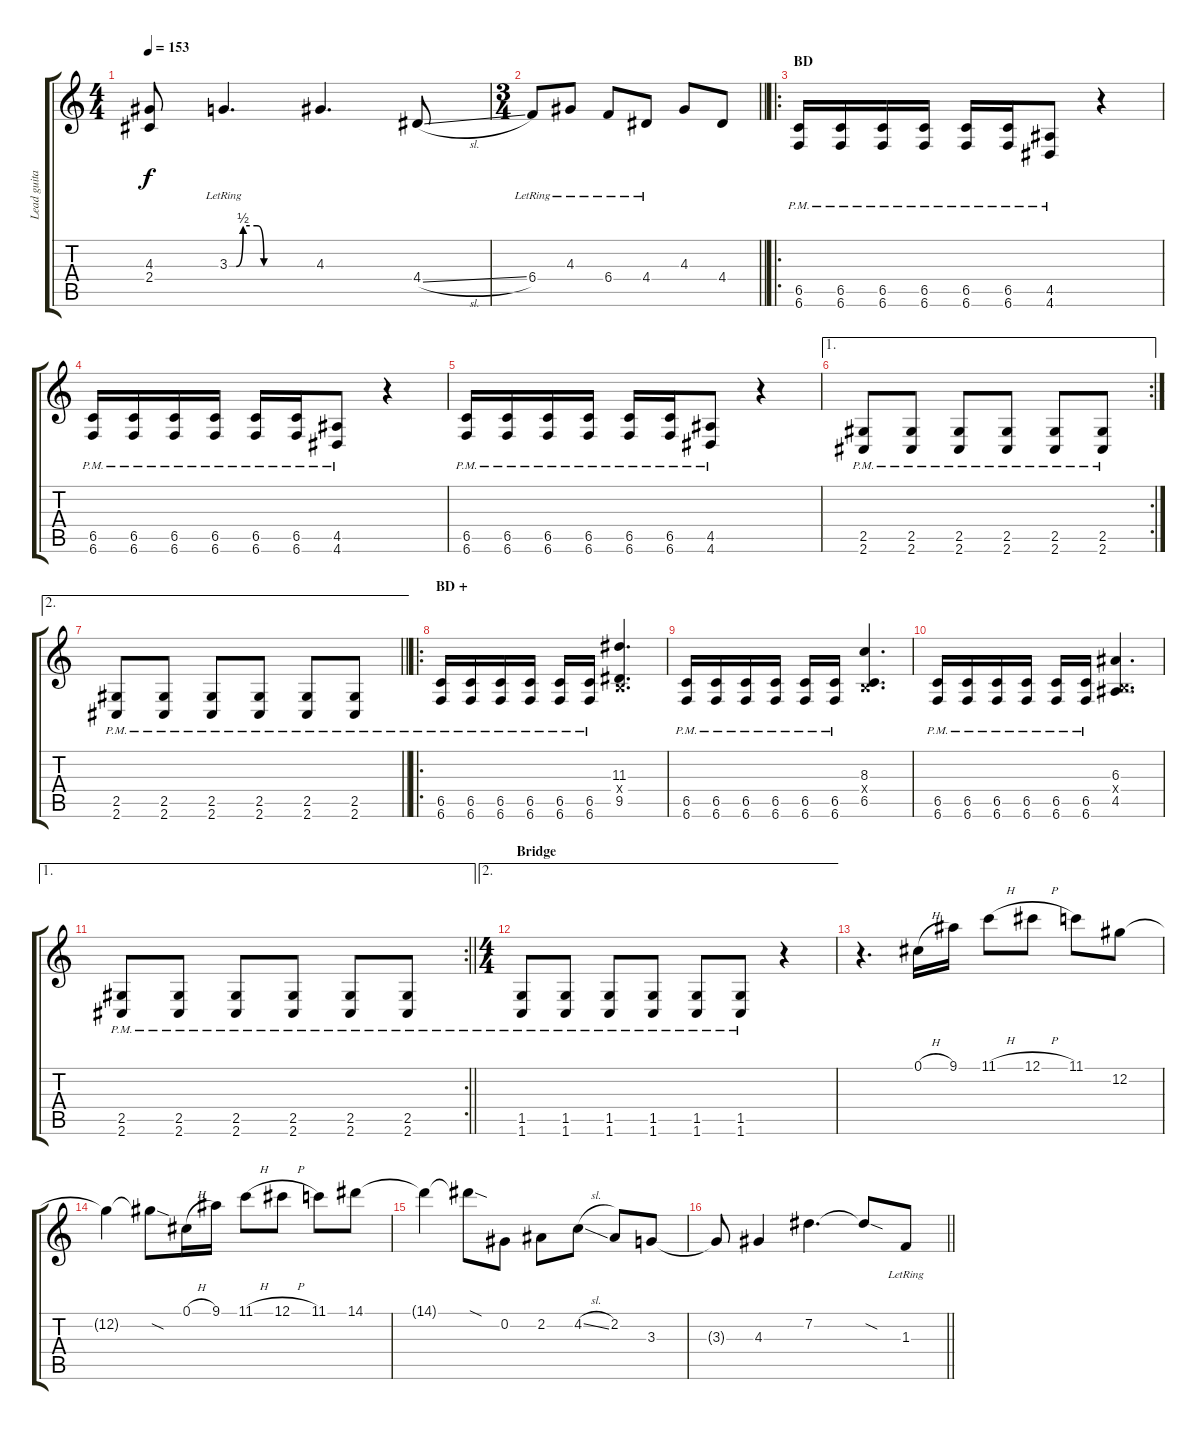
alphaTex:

\track ("Lead guitar" "Lead guita") {instrument distortionguitar}
\staff {score tabs}
\tuning (Db4 Ab3 E3 B2 Gb2 B1) {hide}
\ts (4 4)
\tempo 153
\clef g2
\ks c
(4.3{t} 2.4{t}).8{dy f} 3.3{be (custom 0 0 5 0 10 2 20 2 25 0 30 0 60 0) lr}.4{d} 4.3.4{d} 4.4{sl}.8 |
\ts (3 4)
\barLineRight lightlight
6.4{lr}.8 4.3{lr}.8 6.4{lr}.8 4.4{lr}.8 4.3.8 4.4.8 |
\ro
\section ("" "BD")
(6.5{pm} 6.6).16 (6.5{pm} 6.6).16 (6.5{pm} 6.6).16 (6.5{pm} 6.6).16 (6.5{pm} 6.6).16 (6.5{pm} 6.6).16 (4.5{pm} 4.6).8 r.4 |
(6.5{pm} 6.6).16 (6.5{pm} 6.6).16 (6.5{pm} 6.6).16 (6.5{pm} 6.6).16 (6.5{pm} 6.6).16 (6.5{pm} 6.6).16 (4.5{pm} 4.6).8 r.4 |
(6.5{pm} 6.6).16 (6.5{pm} 6.6).16 (6.5{pm} 6.6).16 (6.5{pm} 6.6).16 (6.5{pm} 6.6).16 (6.5{pm} 6.6).16 (4.5{pm} 4.6).8 r.4 |
\ae 1
\rc 2
(2.5{pm} 2.6).8 (2.5{pm} 2.6).8 (2.5{pm} 2.6).8 (2.5{pm} 2.6).8 (2.5{pm} 2.6).8 (2.5{pm} 2.6).8 |
\ae 2
\barLineRight lightlight
(2.5{pm} 2.6).8 (2.5{pm} 2.6).8 (2.5{pm} 2.6).8 (2.5{pm} 2.6).8 (2.5{pm} 2.6).8 (2.5{pm} 2.6).8 |
\ro
\section ("" "BD +")
(6.5{pm} 6.6).16 (6.5{pm} 6.6).16 (6.5{pm} 6.6).16 (6.5{pm} 6.6).16 (6.5{pm} 6.6).16 (6.5{pm} 6.6).16 (11.3 0.4{x} 9.5).4{d} |
(6.5{pm} 6.6).16 (6.5{pm} 6.6).16 (6.5{pm} 6.6).16 (6.5{pm} 6.6).16 (6.5{pm} 6.6).16 (6.5{pm} 6.6).16 (8.3 0.4{x} 6.5).4{d} |
(6.5{pm} 6.6).16 (6.5{pm} 6.6).16 (6.5{pm} 6.6).16 (6.5{pm} 6.6).16 (6.5{pm} 6.6).16 (6.5{pm} 6.6).16 (6.3 0.4{x} 4.5).4{d} |
\ae 1
\rc 2
\barLineRight lightlight
(2.5{pm} 2.6).8 (2.5{pm} 2.6).8 (2.5{pm} 2.6).8 (2.5{pm} 2.6).8 (2.5{pm} 2.6).8 (2.5{pm} 2.6).8 |
\ae 2
\ts (4 4)
\section ("" "Bridge")
(1.5{pm} 1.6).8 (1.5{pm} 1.6).8 (1.5{pm} 1.6).8 (1.5{pm} 1.6).8 (1.5{pm} 1.6).8 (1.5{pm} 1.6).8 r.4 |
r.4{d} 0.1{h}.16 9.1.16 11.1{h}.8 12.1{h}.8 11.1.8 12.2.8 |
12.2{t}.4 12.2{sod t}.8 0.1{h}.16 9.1.16 11.1{h}.8 12.1{h}.8 11.1.8 14.1.8 |
14.1{t}.4 14.1{sod t}.8 0.2.8 2.2.8 4.2{sl}.8 2.2.8 3.3.8 |
\barLineRight lightlight
3.3{t}.8 4.3.4 7.2.4{d} 7.2{sod t}.8 1.3{lr}.8
